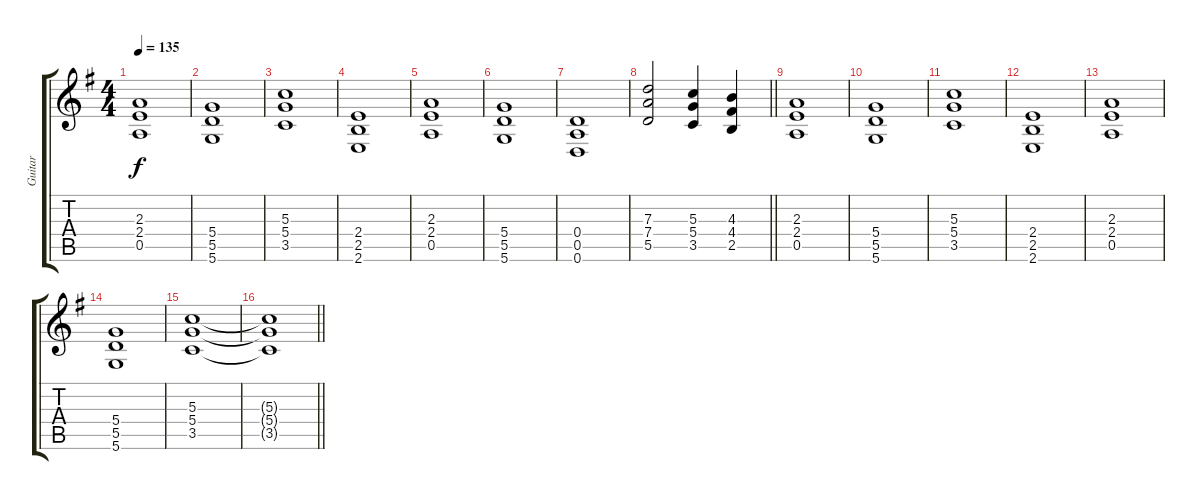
\track ("Guitar" "Guitar") {instrument distortionguitar}
\staff {score tabs}
\tuning (E4 B3 G3 D3 A2 D2) {hide}
\ts (4 4)
\section ("" "")
\tempo 135
\clef g2
\ks eminor
(2.3 2.4 0.5).1{dy f} |
(5.4 5.5 5.6).1 |
(5.3 5.4 3.5).1 |
(2.4 2.5 2.6).1 |
(2.3 2.4 0.5).1 |
(5.4 5.5 5.6).1 |
(0.4 0.5 0.6).1 |
\barLineRight lightlight
(7.3 7.4 5.5).2 (5.3 5.4 3.5).4 (4.3 4.4 2.5).4 |
\section ("" "")
(2.3 2.4 0.5).1 |
(5.4 5.5 5.6).1 |
(5.3 5.4 3.5).1 |
(2.4 2.5 2.6).1 |
(2.3 2.4 0.5).1 |
(5.4 5.5 5.6).1 |
(5.3 5.4 3.5).1 |
\barLineRight lightlight
(5.3{t} 5.4{t} 3.5{t}).1
